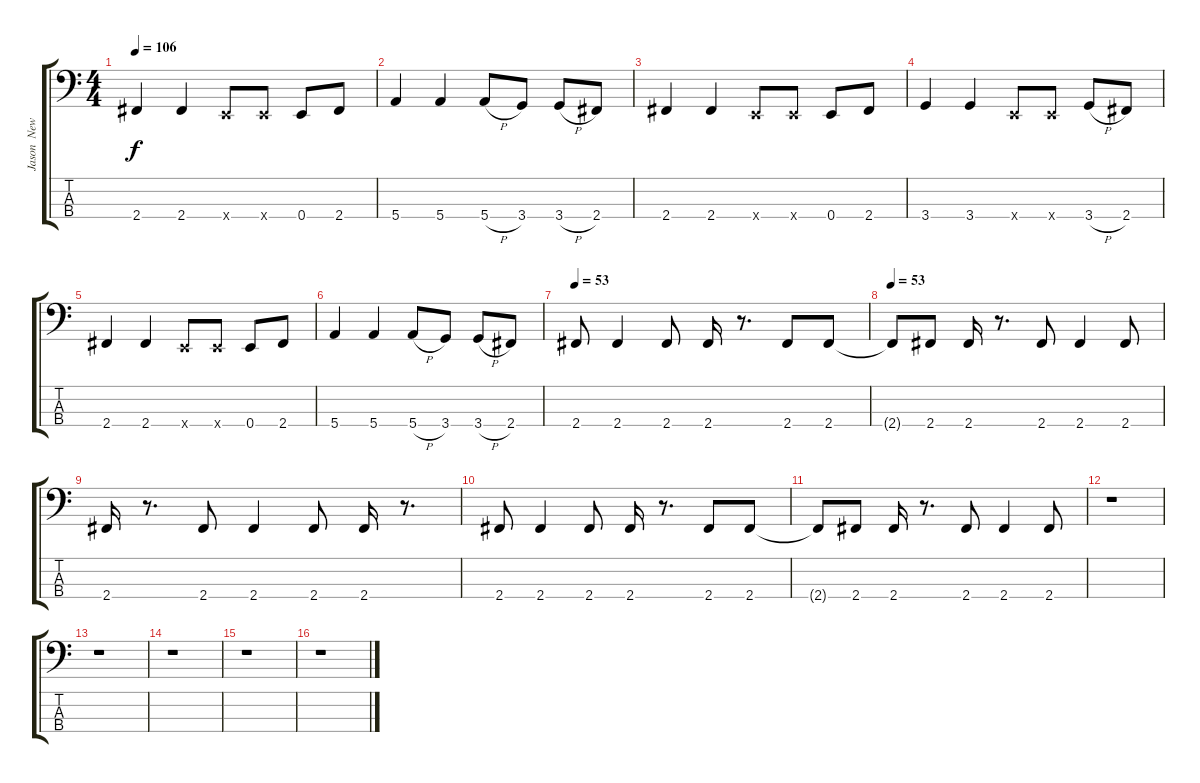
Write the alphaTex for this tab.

\track ("Jason  Newsted" "Jason  New") {instrument electricbasspick}
\staff {score tabs}
\tuning (G2 D2 A1 E1) {hide}
\ts (4 4)
\tempo 106
\clef f4
\ks c
2.4.4{dy f} 2.4.4 0.4{x}.8 0.4{x}.8 0.4.8 2.4.8 |
5.4.4 5.4.4 5.4{h}.8 3.4.8 3.4{h}.8 2.4.8 |
2.4.4 2.4.4 0.4{x}.8 0.4{x}.8 0.4.8 2.4.8 |
3.4.4 3.4.4 0.4{x}.8 0.4{x}.8 3.4{h}.8 2.4.8 |
2.4.4 2.4.4 0.4{x}.8 0.4{x}.8 0.4.8 2.4.8 |
5.4.4 5.4.4 5.4{h}.8 3.4.8 3.4{h}.8 2.4.8 |
\tempo 53
2.4.8 2.4.4 2.4.8 2.4.16 r.8{d} 2.4.8 2.4.8 |
\tempo 53
2.4{t}.8 2.4.8 2.4.16 r.8{d} 2.4.8{volume 12} 2.4.4 2.4.8 |
2.4.16 r.8{d} 2.4.8{volume 8} 2.4.4 2.4.8 2.4.16 r.8{d} |
2.4.8{volume 4} 2.4.4 2.4.8 2.4.16 r.8{d} 2.4.8{volume 0} 2.4.8 |
2.4{t}.8 2.4.8 2.4.16 r.8{d} 2.4.8 2.4.4 2.4.8 |
r.1 |
r.1 |
r.1 |
r.1 |
r.1
